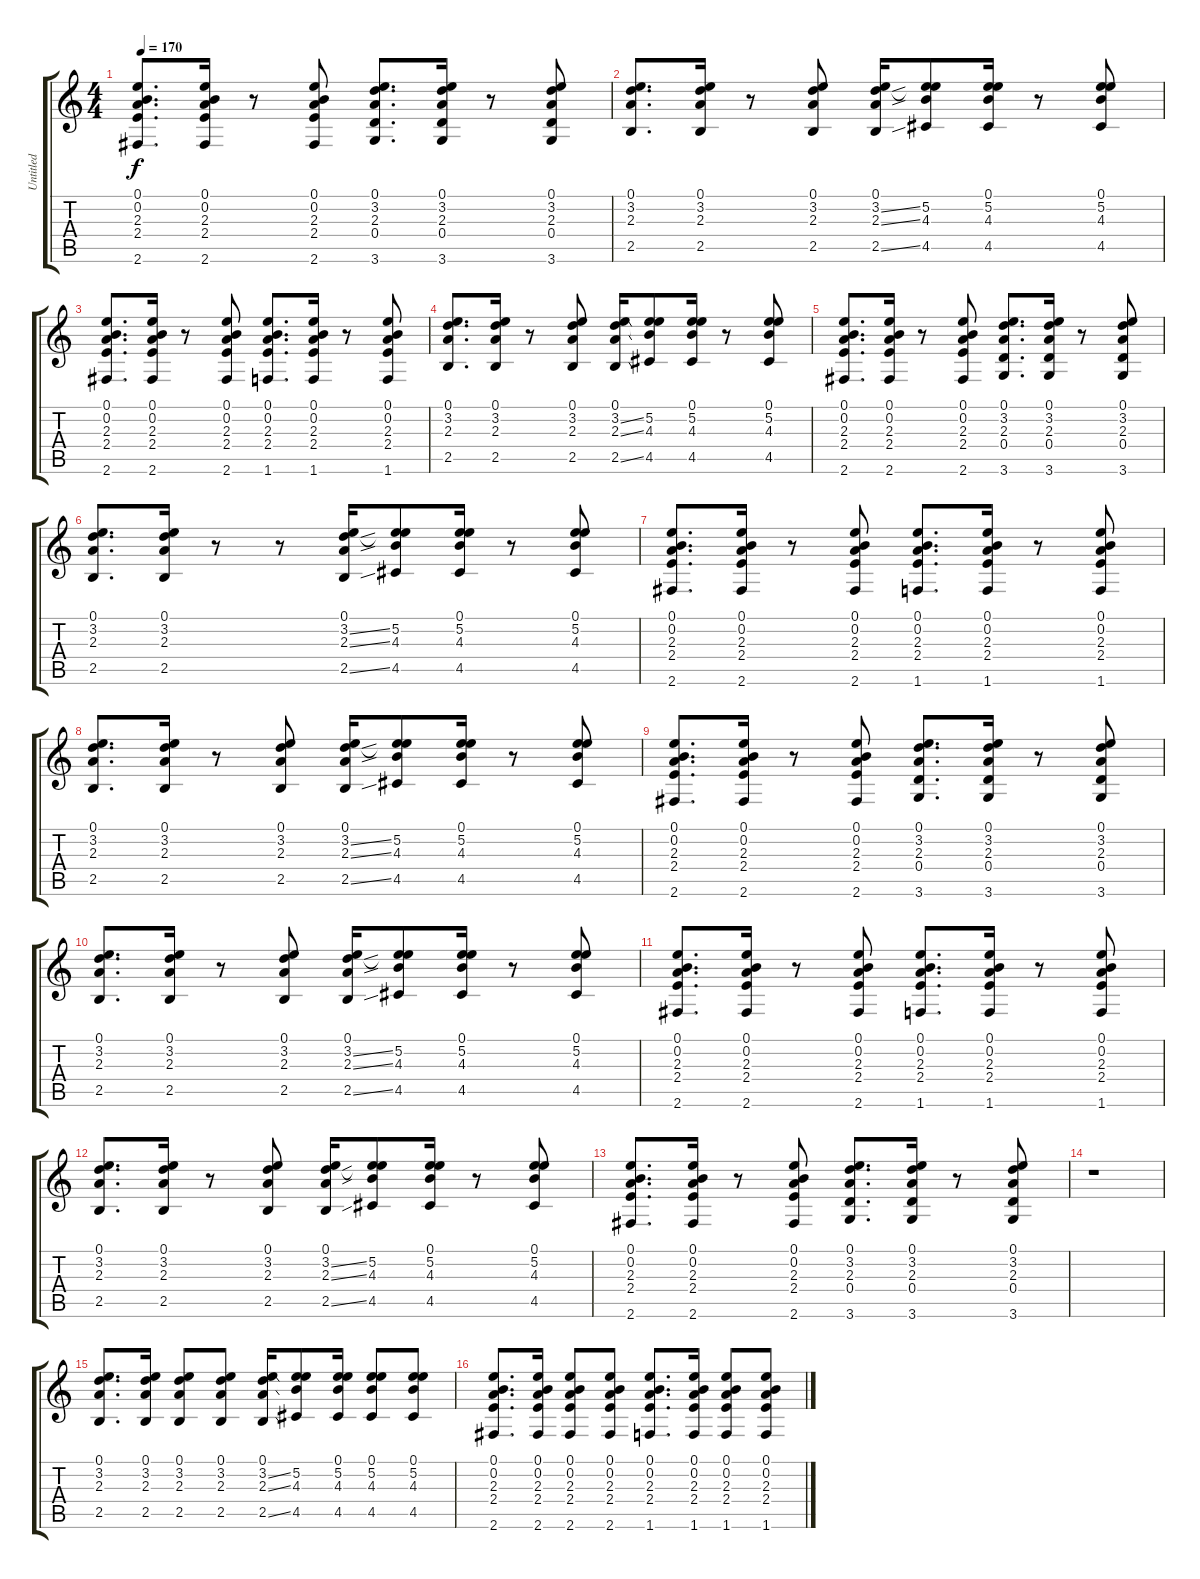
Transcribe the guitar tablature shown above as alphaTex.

\track ("Untitled" "Untitled") {instrument acousticguitarnylon}
\staff {score tabs}
\tuning (E4 B3 G3 D3 A2 E2) {hide}
\ts (4 4)
\tempo 170
\clef g2
\ks c
(0.1 0.2 2.3 2.4 2.6).8{d dy f} (0.1 0.2 2.3 2.4 2.6).16 r.8 (0.1 0.2 2.3 2.4 2.6).8 (0.1 3.2 2.3 0.4 3.6).8{d} (0.1 3.2 2.3 0.4 3.6).16 r.8 (0.1 3.2 2.3 0.4 3.6).8 |
(0.1 3.2 2.3 2.5).8{d} (0.1 3.2 2.3 2.5).16 r.8 (0.1 3.2 2.3 2.5).8 (0.1 3.2{ss} 2.3{ss} 2.5{ss}).16 (0.1{t} 5.2 4.3 4.5).8 (0.1 5.2 4.3 4.5).16 r.8 (0.1 5.2 4.3 4.5).8 |
(0.1 0.2 2.3 2.4 2.6).8{d} (0.1 0.2 2.3 2.4 2.6).16 r.8 (0.1 0.2 2.3 2.4 2.6).8 (0.1 0.2 2.3 2.4 1.6).8{d} (0.1 0.2 2.3 2.4 1.6).16 r.8 (0.1 0.2 2.3 2.4 1.6).8 |
(0.1 3.2 2.3 2.5).8{d} (0.1 3.2 2.3 2.5).16 r.8 (0.1 3.2 2.3 2.5).8 (0.1 3.2{ss} 2.3{ss} 2.5{ss}).16 (0.1{t} 5.2 4.3 4.5).8 (0.1 5.2 4.3 4.5).16 r.8 (0.1 5.2 4.3 4.5).8 |
(0.1 0.2 2.3 2.4 2.6).8{d} (0.1 0.2 2.3 2.4 2.6).16 r.8 (0.1 0.2 2.3 2.4 2.6).8 (0.1 3.2 2.3 0.4 3.6).8{d} (0.1 3.2 2.3 0.4 3.6).16 r.8 (0.1 3.2 2.3 0.4 3.6).8 |
(0.1 3.2 2.3 2.5).8{d} (0.1 3.2 2.3 2.5).16 r.8 r.8 (0.1 3.2{ss} 2.3{ss} 2.5{ss}).16 (0.1{t} 5.2 4.3 4.5).8 (0.1 5.2 4.3 4.5).16 r.8 (0.1 5.2 4.3 4.5).8 |
(0.1 0.2 2.3 2.4 2.6).8{d} (0.1 0.2 2.3 2.4 2.6).16 r.8 (0.1 0.2 2.3 2.4 2.6).8 (0.1 0.2 2.3 2.4 1.6).8{d} (0.1 0.2 2.3 2.4 1.6).16 r.8 (0.1 0.2 2.3 2.4 1.6).8 |
(0.1 3.2 2.3 2.5).8{d} (0.1 3.2 2.3 2.5).16 r.8 (0.1 3.2 2.3 2.5).8 (0.1 3.2{ss} 2.3{ss} 2.5{ss}).16 (0.1{t} 5.2 4.3 4.5).8 (0.1 5.2 4.3 4.5).16 r.8 (0.1 5.2 4.3 4.5).8 |
(0.1 0.2 2.3 2.4 2.6).8{d} (0.1 0.2 2.3 2.4 2.6).16 r.8 (0.1 0.2 2.3 2.4 2.6).8 (0.1 3.2 2.3 0.4 3.6).8{d} (0.1 3.2 2.3 0.4 3.6).16 r.8 (0.1 3.2 2.3 0.4 3.6).8 |
(0.1 3.2 2.3 2.5).8{d} (0.1 3.2 2.3 2.5).16 r.8 (0.1 3.2 2.3 2.5).8 (0.1 3.2{ss} 2.3{ss} 2.5{ss}).16 (0.1{t} 5.2 4.3 4.5).8 (0.1 5.2 4.3 4.5).16 r.8 (0.1 5.2 4.3 4.5).8 |
(0.1 0.2 2.3 2.4 2.6).8{d} (0.1 0.2 2.3 2.4 2.6).16 r.8 (0.1 0.2 2.3 2.4 2.6).8 (0.1 0.2 2.3 2.4 1.6).8{d} (0.1 0.2 2.3 2.4 1.6).16 r.8 (0.1 0.2 2.3 2.4 1.6).8 |
(0.1 3.2 2.3 2.5).8{d} (0.1 3.2 2.3 2.5).16 r.8 (0.1 3.2 2.3 2.5).8 (0.1 3.2{ss} 2.3{ss} 2.5{ss}).16 (0.1{t} 5.2 4.3 4.5).8 (0.1 5.2 4.3 4.5).16 r.8 (0.1 5.2 4.3 4.5).8 |
(0.1 0.2 2.3 2.4 2.6).8{d} (0.1 0.2 2.3 2.4 2.6).16 r.8 (0.1 0.2 2.3 2.4 2.6).8 (0.1 3.2 2.3 0.4 3.6).8{d} (0.1 3.2 2.3 0.4 3.6).16 r.8 (0.1 3.2 2.3 0.4 3.6).8 |
r.1 |
(0.1 3.2 2.3 2.5).8{d} (0.1 3.2 2.3 2.5).16 (0.1 3.2 2.3 2.5).8 (0.1 3.2 2.3 2.5).8 (0.1 3.2{ss} 2.3{ss} 2.5{ss}).16 (0.1{t} 5.2 4.3 4.5).8 (0.1 5.2 4.3 4.5).16 (0.1 5.2 4.3 4.5).8 (0.1 5.2 4.3 4.5).8 |
(0.1 0.2 2.3 2.4 2.6).8{d} (0.1 0.2 2.3 2.4 2.6).16 (0.1 0.2 2.3 2.4 2.6).8 (0.1 0.2 2.3 2.4 2.6).8 (0.1 0.2 2.3 2.4 1.6).8{d} (0.1 0.2 2.3 2.4 1.6).16 (0.1 0.2 2.3 2.4 1.6).8 (0.1 0.2 2.3 2.4 1.6).8
